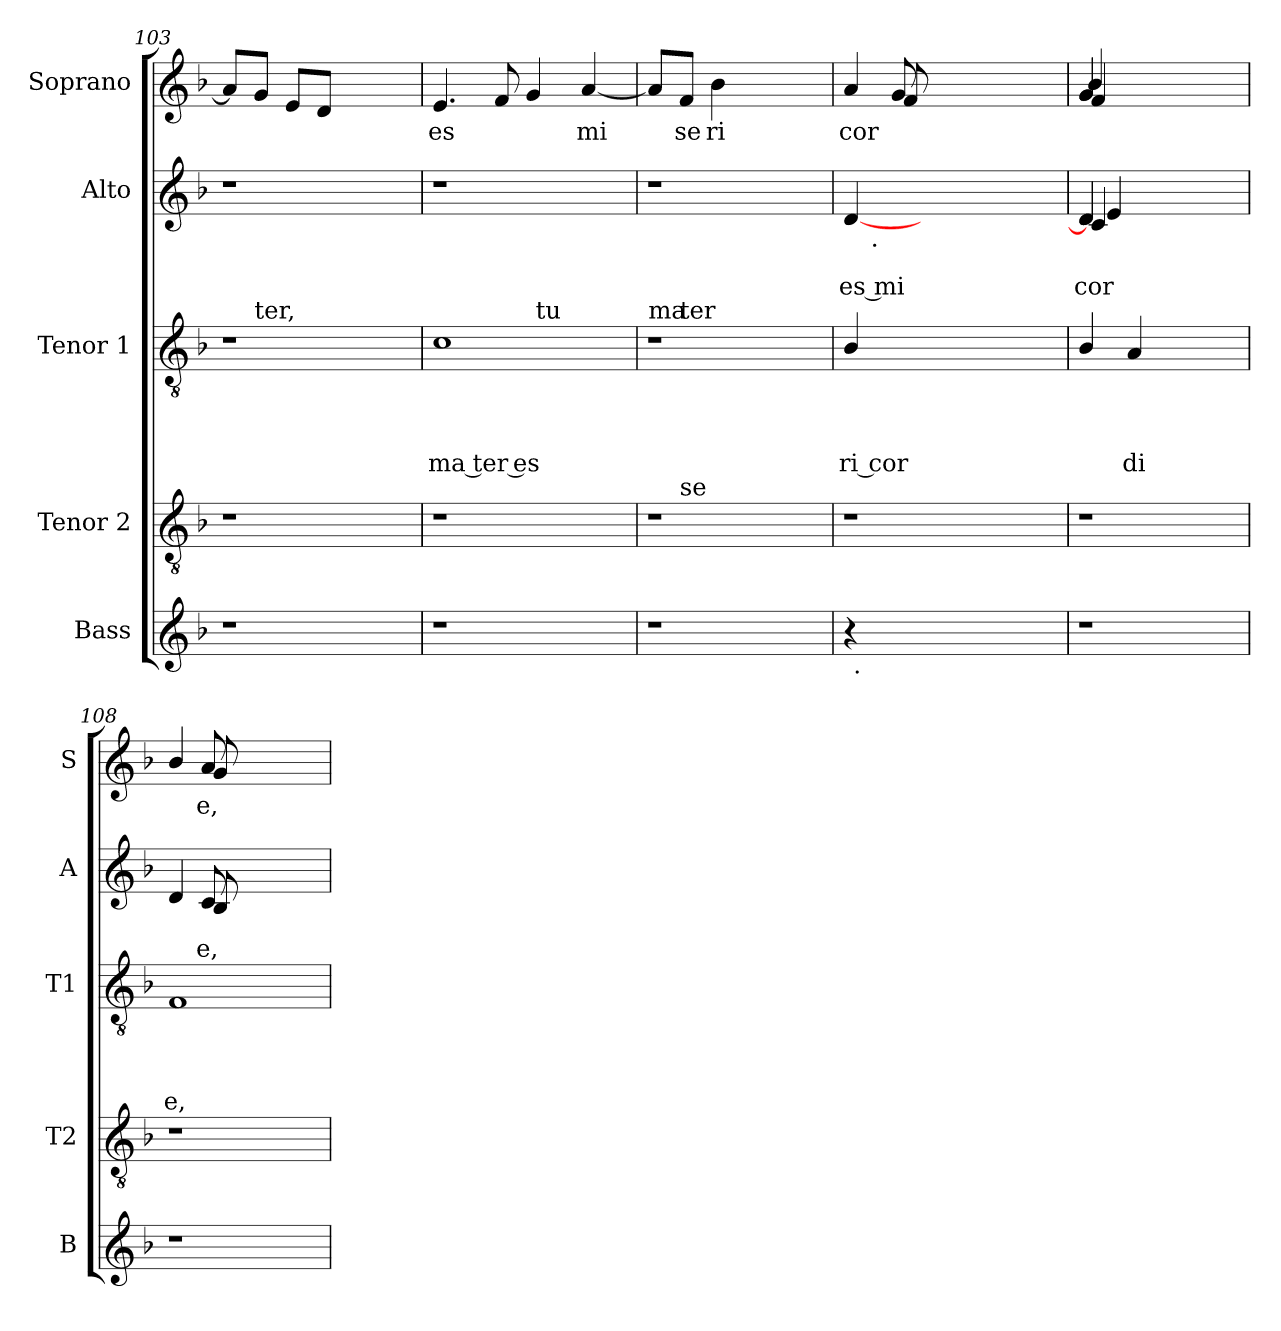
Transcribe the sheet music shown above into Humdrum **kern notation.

**kern	**kern	**kern	**text	**text	**text	**text	**kern	**text	**text	**kern	**text
*part5	*part4	*part3	*part3	*part3	*part3	*part3	*part2	*part2	*part2	*part1	*part1
*staff5	*staff4	*staff3	*staff3	*staff3	*staff3	*staff3	*staff2	*staff2	*staff2	*staff1	*staff1
*I"Bass	*I"Tenor 2	*I"Tenor 1	*	*	*	*	*I"Alto	*	*	*I"Soprano	*
*I'B	*I'T2	*I'T1	*	*	*	*	*I'A	*	*	*I'S	*
*clefG2	*clefGv2	*clefGv2	*	*	*	*	*clefG2	*	*	*clefG2	*
*k[b-]	*k[b-]	*k[b-]	*	*	*	*	*k[b-]	*	*	*k[b-]	*
*F:	*F:	*F:	*	*	*	*	*F:	*	*	*F:	*
=103	=103	=103	=103	=103	=103	=103	=103	=103	=103	=103	=103
!	!	!LO:TX:a:t=ma	!	!	!	!	!	!	!	!	!
*	*	*^	*	*	*	*	*	*	*	*	*
1r	1r	1r	8ryy	.	.	.	.	1r	.	.	8a/L]	.
!	!	!	!LO:TX:a:t=ter,	!	!	!	!	!	!	!	!	!
.	.	.	2..ryy	.	.	.	.	.	.	.	8g/J	.
.	.	.	.	.	.	.	.	.	.	.	8e/L	.
.	.	.	.	.	.	.	.	.	.	.	8d/J	.
.	.	.	.	.	.	.	.	.	.	.	2ryy	.
=104	=104	=104	=104	=104	=104	=104	=104	=104	=104	=104	=104	=104
!	!	!	!	!	!	!	!LO:LY:b:rj	!	!	!	!	!LO:LY:b
1r	1r	1c	2ryy	.	.	.	ma ter es	1r	.	.	4.e/	es
.	.	.	.	.	.	.	.	.	.	.	8f/	.
.	.	.	64ryy	.	.	.	.	.	.	.	4g/	.
!	!	!	!LO:TX:a:t=tu	!	!	!	!	!	!	!	!	!
.	.	.	4ryy	.	.	.	.	.	.	.	.	.
!	!	!	!	!	!	!	!	!	!	!	!	!LO:LY:b
.	.	.	.	.	.	.	.	.	.	.	[<4a/	mi
.	.	.	8...ryy	.	.	.	.	.	.	.	.	.
=105	=105	=105	=105	=105	=105	=105	=105	=105	=105	=105	=105	=105
!	!	!LO:TX:a:t=ma	!	!	!	!	!	!	!	!	!	!
!	!LO:TX:a:t=mi	!	!	!	!	!	!	!	!	!	!	!
*	*^	*	*	*	*	*	*	*	*	*	*	*
1r	1r	8ryy	1r	8ryy	.	.	.	.	1r	.	.	8a/L]	.
!	!	!	!	!LO:TX:a:t=ter	!	!	!	!	!	!	!	!	!
!	!	!LO:TX:a:t=se	!	!	!	!	!	!	!	!	!	!	!
!	!	!	!	!	!	!	!	!	!	!	!	!	!LO:LY:b
.	.	2..ryy	.	2..ryy	.	.	.	.	.	.	.	8f/J	se
!	!	!	!	!	!	!	!	!	!	!	!	!	!LO:LY:b
.	.	.	.	.	.	.	.	.	.	.	.	4b-\	ri
.	.	.	.	.	.	.	.	.	.	.	.	2ryy	.
!!LO:LB:g=z
=106	=106	=106	=106	=106	=106	=106	=106	=106	=106	=106	=106	=106	=106
!	!	!	!	!	!	!	!	!LO:LY:b:rj	!	!	!LO:LY:b:rj	!	!LO:LY:b
*^	*	*	*	*	*	*	*	*	*^	*	*	*^	*
*	*	*	*	*	*	*	*	*	*	*	*	*	*	*	*^	*
*	*	*v	*v	*	*	*	*	*	*	*	*	*	*	*	*	*^	*
*	*	*	*v	*v	*	*	*	*	*	*	*	*	*	*	*	*	*
4r	64ryy	1r	4B-/	.	.	.	ri cor	[<4d/	16ryy	.	es mi	64ryy	4a/	8ryy	8ryy	cor
!	!LO:TX:b:t=.	!	!	!	!	!	!	!	!	!	!	!	!	!	!	!
.	2ryy	.	.	.	.	.	.	.	.	.	.	2.ryy	.	.	.	.
!	!	!	!	!	!	!	!	!	!LO:TX:b:t=.	!	!	!	!	!	!	!
.	.	.	.	.	.	.	.	.	2...ryy	.	.	.	.	.	.	.
.	.	.	.	.	.	.	.	.	.	.	.	.	.	8g/	8f/	.
2.ryy	.	.	2.ryy	.	.	.	.	2.ryy	.	.	.	.	2.ryy	2.ryy	2.ryy	.
.	4ryy	.	.	.	.	.	.	.	.	.	.	.	.	.	.	.
.	8...ryy	.	.	.	.	.	.	.	.	.	.	8...ryy	.	.	.	.
=107	=107	=107	=107	=107	=107	=107	=107	=107	=107	=107	=107	=107	=107	=107	=107	=107
!	!	!	!	!	!	!	!	!	!	!	!LO:LY:b	!	!	!	!	!
*	*	*	*	*	*	*	*	*	*^	*	*	*	*	*	*	*
!	!	!	!	!	!	!	!	!	!	!	!	!LO:LY:b	!	!	!	!	!
*	*	*	*	*	*	*	*	*	*	*^	*	*	*	*	*	*	*
!	!	!	!	!	!	!	!	!	!	!	!	!	!LO:LY:b	!	!	!	!	!
*v	*v	*	*	*	*	*	*	*	*	*	*	*	*	*	*	*	*	*
1r	1r	4B-/	.	.	.	.	4d/]	4c/	4e/	4d/	.	cor	4g/	4f/	4g/	4b-/	.
!	!	!	!	!	!	!LO:LY:b	!	!	!	!	!	!	!	!	!	!	!
.	.	4A/	.	.	.	di	2.ryy	2.ryy	2.ryy	2.ryy	.	.	2.ryy	2.ryy	2.ryy	2.ryy	.
.	.	2ryy	.	.	.	.	.	.	.	.	.	.	.	.	.	.	.
*	*	*	*	*	*	*	*v	*v	*v	*v	*	*	*	*	*	*	*
*	*	*	*	*	*	*	*	*	*	*v	*v	*v	*v	*
=108	=108	=108	=108	=108	=108	=108	=108	=108	=108	=108	=108
!	!	!	!	!	!	!LO:LY:b	!	!	!	!	!
*	*	*	*	*	*	*	*^	*	*	*^	*
*	*	*	*	*	*	*	*	*^	*	*	*	*^	*
1r	1r	1F	.	.	.	e,	4d/	8ryy	8ryy	.	.	4b-/	8ryy	8ryy	.
!	!	!	!	!	!	!	!	!	!	!	!LO:LY:b	!	!	!	!
!	!	!	!	!	!	!	!	!	!	!	!LO:LY:b	!	!	!	!LO:LY:b
!	!	!	!	!	!	!	!	!	!	!	!	!	!	!	!LO:LY:b
.	.	.	.	.	.	.	.	8c/	8B-/	.	e,	.	8a/	8g/	e,
.	.	.	.	.	.	.	2.ryy	2.ryy	2.ryy	.	.	2.ryy	2.ryy	2.ryy	.
*	*	*	*	*	*	*	*v	*v	*v	*	*	*	*	*	*
*	*	*	*	*	*	*	*	*	*	*v	*v	*v	*
=	=	=	=	=	=	=	=	=	=	=	=
*-	*-	*-	*-	*-	*-	*-	*-	*-	*-	*-	*-
